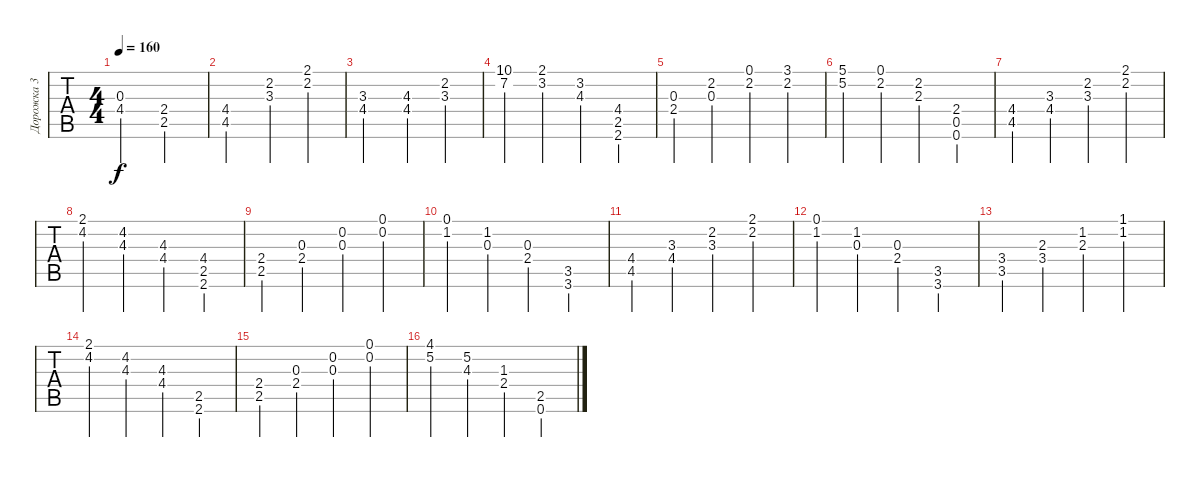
\track ("Дорожка 3" "Дорожка 3") {instrument acousticguitarsteel}
\staff {tabs}
\tuning (E4 B3 G3 D3 A2 E2) {hide}
\ts (4 4)
\tempo 160
\clef g2
\ks c
(0.3 4.4).2{dy f} (2.4 2.5).2 |
(4.4 4.5).2 (2.2 3.3).4 (2.1 2.2).4 |
(3.3 4.4).2 (4.3 4.4).4 (2.2 3.3).4 |
(10.1 7.2).4 (2.1 3.2).4 (3.2 4.3).4 (4.4 2.5 2.6).4 |
(0.3 2.4).4 (2.2 0.3).4 (0.1 2.2).4 (3.1 2.2).4 |
(5.1 5.2).4 (0.1 2.2).4 (2.2 2.3).4 (2.4 0.5 0.6).4 |
(4.4 4.5).4 (3.3 4.4).4 (2.2 3.3).4 (2.1 2.2).4 |
(2.1 4.2).4 (4.2 4.3).4 (4.3 4.4).4 (4.4 2.5 2.6).4 |
(2.4 2.5).4 (0.3 2.4).4 (0.2 0.3).4 (0.1 0.2).4 |
(0.1 1.2).4 (1.2 0.3).4 (0.3 2.4).4 (3.5 3.6).4 |
(4.4 4.5).4 (3.3 4.4).4 (2.2 3.3).4 (2.1 2.2).4 |
(0.1 1.2).4 (1.2 0.3).4 (0.3 2.4).4 (3.5 3.6).4 |
(3.4 3.5).4 (2.3 3.4).4 (1.2 2.3).4 (1.1 1.2).4 |
(2.1 4.2).4 (4.2 4.3).4 (4.3 4.4).4 (2.5 2.6).4 |
(2.4 2.5).4 (0.3 2.4).4 (0.2 0.3).4 (0.1 0.2).4 |
(4.1 5.2).4 (5.2 4.3).4 (1.3 2.4).4 (2.5 0.6).4
